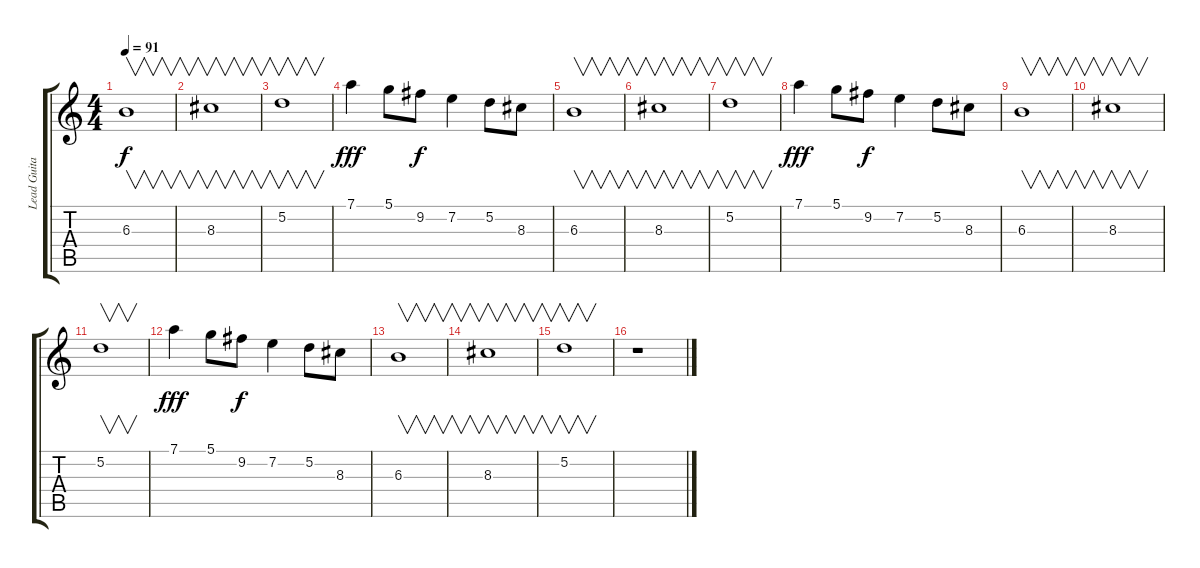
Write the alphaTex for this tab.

\track ("Lead Guitar" "Lead Guita") {instrument overdrivenguitar}
\staff {score tabs}
\tuning (D4 A3 F3 C3 G2 D2) {hide}
\ts (4 4)
\tempo 91
\clef g2
\ks c
6.3.1{v dy f volume 16 balance 8 instrument distortionguitar} |
8.3.1{v} |
5.2.1{v} |
7.1.4{dy fff} 5.1.8 9.2.8{dy f} 7.2.4 5.2.8 8.3.8 |
6.3.1{v} |
8.3.1{v} |
5.2.1{v} |
7.1.4{dy fff} 5.1.8 9.2.8{dy f} 7.2.4 5.2.8 8.3.8 |
6.3.1{v} |
8.3.1{v} |
5.2.1{v} |
7.1.4{dy fff} 5.1.8 9.2.8{dy f} 7.2.4 5.2.8 8.3.8 |
6.3.1{v} |
8.3.1{v} |
5.2.1{v} |
r.1
